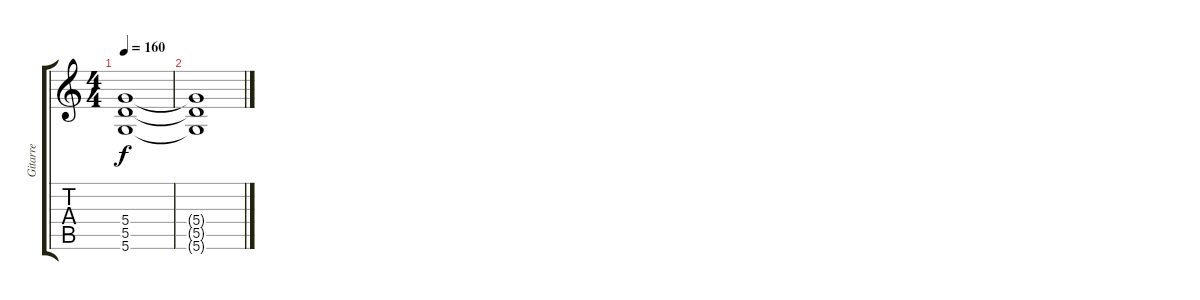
\track ("Gitarre" "Gitarre") {instrument distortionguitar}
\staff {score tabs}
\tuning (E4 B3 G3 D3 A2 D2) {hide}
\ts (4 4)
\tempo 160
\clef g2
\ks c
(5.4 5.5 5.6).1{dy f} |
(5.4{t} 5.5{t} 5.6{t}).1
